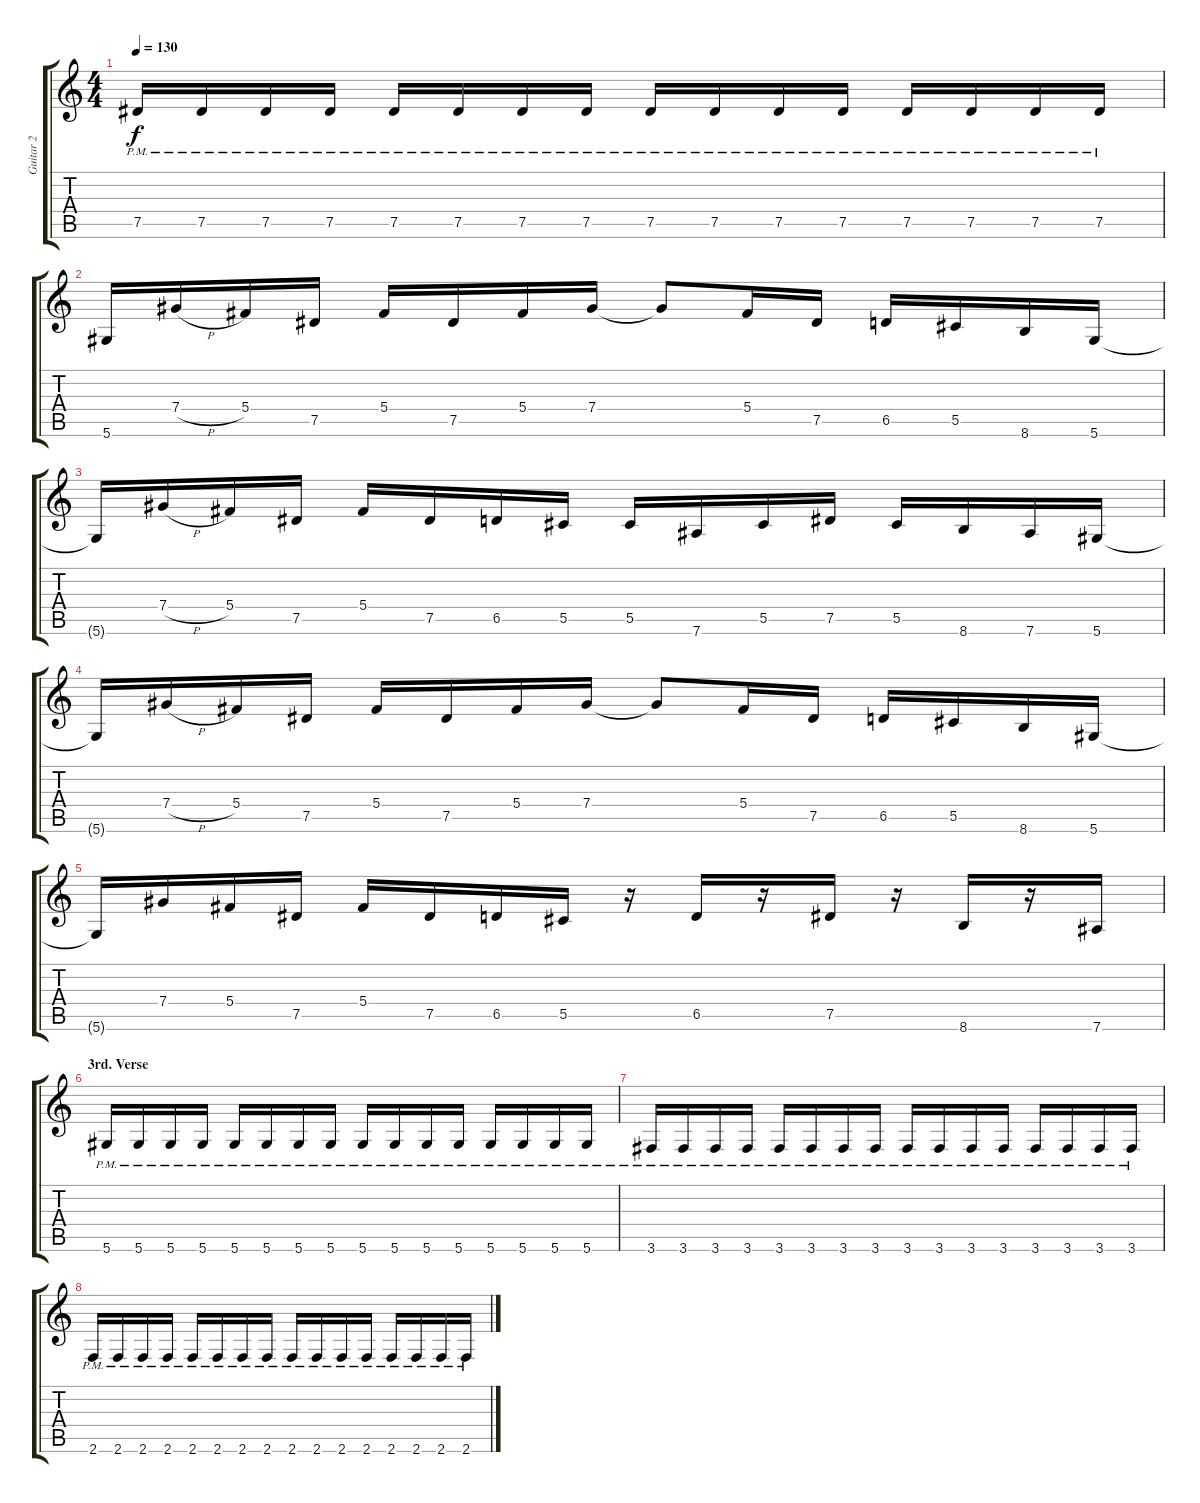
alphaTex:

\track ("Guitar 2" "Guitar 2") {instrument overdrivenguitar}
\staff {score tabs}
\tuning (Eb4 Bb3 Gb3 Db3 Ab2 Eb2) {hide}
\ts (4 4)
\tempo 130
\clef g2
\ks c
7.5{pm}.16{dy f} 7.5{pm}.16 7.5{pm}.16 7.5{pm}.16 7.5{pm}.16 7.5{pm}.16 7.5{pm}.16 7.5{pm}.16 7.5{pm}.16 7.5{pm}.16 7.5{pm}.16 7.5{pm}.16 7.5{pm}.16 7.5{pm}.16 7.5{pm}.16 7.5{pm}.16 |
5.6.16 7.4{h}.16 5.4.16 7.5.16 5.4.16 7.5.16 5.4.16 7.4.16 7.4{t}.8 5.4.16 7.5.16 6.5.16 5.5.16 8.6.16 5.6.16 |
5.6{t}.16 7.4{h}.16 5.4.16 7.5.16 5.4.16 7.5.16 6.5.16 5.5.16 5.5.16 7.6.16 5.5.16 7.5.16 5.5.16 8.6.16 7.6.16 5.6.16 |
5.6{t}.16 7.4{h}.16 5.4.16 7.5.16 5.4.16 7.5.16 5.4.16 7.4.16 7.4{t}.8 5.4.16 7.5.16 6.5.16 5.5.16 8.6.16 5.6.16 |
5.6{t}.16 7.4.16 5.4.16 7.5.16 5.4.16 7.5.16 6.5.16 5.5.16 r.16 6.5.16 r.16 7.5.16 r.16 8.6.16 r.16 7.6.16 |
\section ("" "3rd. Verse")
5.6{pm}.16 5.6{pm}.16 5.6{pm}.16 5.6{pm}.16 5.6{pm}.16 5.6{pm}.16 5.6{pm}.16 5.6{pm}.16 5.6{pm}.16 5.6{pm}.16 5.6{pm}.16 5.6{pm}.16 5.6{pm}.16 5.6{pm}.16 5.6{pm}.16 5.6{pm}.16 |
3.6{pm}.16 3.6{pm}.16 3.6{pm}.16 3.6{pm}.16 3.6{pm}.16 3.6{pm}.16 3.6{pm}.16 3.6{pm}.16 3.6{pm}.16 3.6{pm}.16 3.6{pm}.16 3.6{pm}.16 3.6{pm}.16 3.6{pm}.16 3.6{pm}.16 3.6{pm}.16 |
2.6{pm}.16 2.6{pm}.16 2.6{pm}.16 2.6{pm}.16 2.6{pm}.16 2.6{pm}.16 2.6{pm}.16 2.6{pm}.16 2.6{pm}.16 2.6{pm}.16 2.6{pm}.16 2.6{pm}.16 2.6{pm}.16 2.6{pm}.16 2.6{pm}.16 2.6{pm}.16
